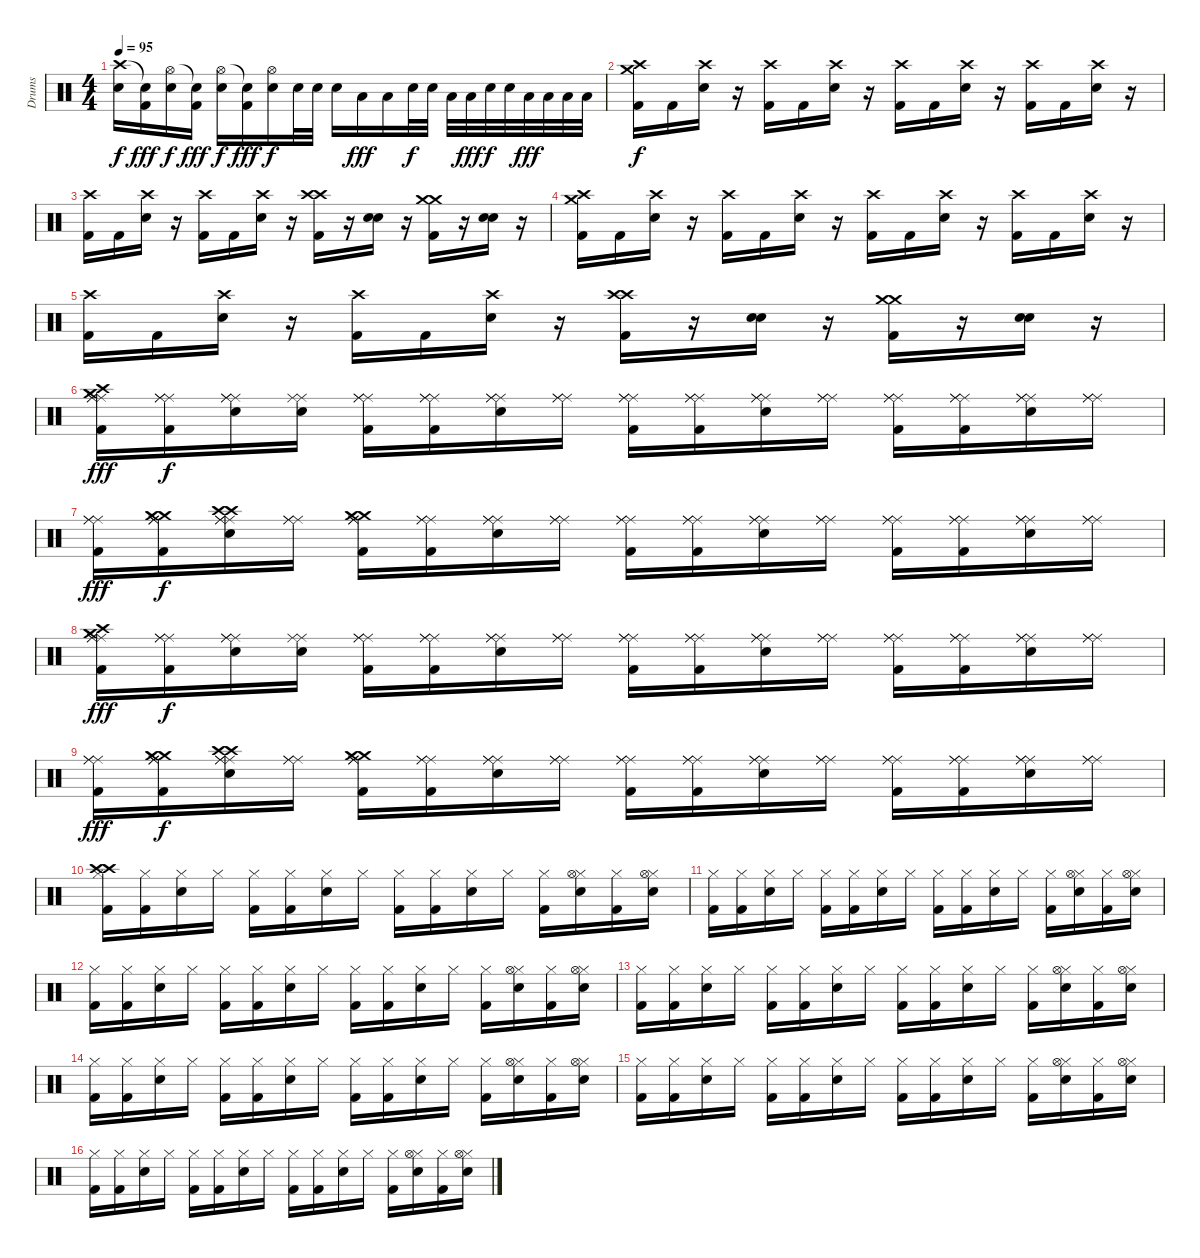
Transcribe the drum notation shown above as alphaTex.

\track ("Drums" "Drums") {instrument percussion}
\staff {score}
\articulation defaults
\ts (4 4)
\tempo 95
\clef neutral
\ks c
("Crash high (hit)" "Snare (hit) 2").16{dy f} ("Snare (hit)"{t} "Kick (hit) 2").16{dy fff} ("Hi-Hat (open)" "Snare (hit) 2").16{dy f} ("Snare (hit)"{t} "Kick (hit) 2").16{dy fff} ("Hi-Hat (open)" "Snare (hit) 2").16{dy f} ("Snare (hit)"{t} "Kick (hit) 2").16{dy fff} ("Hi-Hat (open)" "Snare (hit) 2").16{dy f} "Snare (hit) 2".32 "Snare (hit) 2".32 "Snare (hit) 2".16 "Low Tom (hit)".16{dy fff} "Low Floor Tom (hit)".16 "Snare (hit) 2".32{dy f} "Snare (hit) 2".32 "Low Tom (hit)".32 "Low Tom (hit)".32{dy fff} "Snare (hit) 2".32{dy f} "Snare (hit) 2".32 "Low Floor Tom (hit)".32{dy fff} "Low Floor Tom (hit)".32 "Low Floor Tom (hit)".32 "Low Floor Tom (hit)".32 |
("Crash medium (hit)" "Crash high (hit)" "Kick (hit) 2").16{dy f} "Kick (hit) 2".16 ("Crash high (hit)" "Snare (hit) 2").16 r.16 ("Crash high (hit)" "Kick (hit) 2").16 "Kick (hit) 2".16 ("Crash high (hit)" "Snare (hit) 2").16 r.16 ("Crash high (hit)" "Kick (hit) 2").16 "Kick (hit) 2".16 ("Crash high (hit)" "Snare (hit) 2").16 r.16 ("Crash high (hit)" "Kick (hit) 2").16 "Kick (hit) 2".16 ("Crash high (hit)" "Snare (hit) 2").16 r.16 |
("Crash high (hit)" "Kick (hit) 2").16 "Kick (hit) 2".16 ("Crash high (hit)" "Snare (hit) 2").16 r.16 ("Crash high (hit)" "Kick (hit) 2").16 "Kick (hit) 2".16 ("Crash high (hit)" "Snare (hit) 2").16 r.16 ("Crash high (hit)" "Crash high (hit)" "Kick (hit) 2").16 r.16 ("Snare (hit) 2" "Snare (hit) 2").16 r.16 ("Crash medium (hit)" "Crash medium (hit)" "Kick (hit) 2").16 r.16 ("Snare (hit) 2" "Snare (hit) 2").16 r.16 |
("Crash medium (hit)" "Crash high (hit)" "Kick (hit) 2").16 "Kick (hit) 2".16 ("Crash high (hit)" "Snare (hit) 2").16 r.16 ("Crash high (hit)" "Kick (hit) 2").16 "Kick (hit) 2".16 ("Crash high (hit)" "Snare (hit) 2").16 r.16 ("Crash high (hit)" "Kick (hit) 2").16 "Kick (hit) 2".16 ("Crash high (hit)" "Snare (hit) 2").16 r.16 ("Crash high (hit)" "Kick (hit) 2").16 "Kick (hit) 2".16 ("Crash high (hit)" "Snare (hit) 2").16 r.16 |
("Crash high (hit)" "Kick (hit) 2").16 "Kick (hit) 2".16 ("Crash high (hit)" "Snare (hit) 2").16 r.16 ("Crash high (hit)" "Kick (hit) 2").16 "Kick (hit) 2".16 ("Crash high (hit)" "Snare (hit) 2").16 r.16 ("Crash high (hit)" "Crash high (hit)" "Kick (hit) 2").16 r.16 ("Snare (hit) 2" "Snare (hit) 2").16 r.16 ("Crash medium (hit)" "Crash medium (hit)" "Kick (hit) 2").16 r.16 ("Snare (hit) 2" "Snare (hit) 2").16 r.16 |
("Ride (middle)" "Kick (hit) 2" "Crash high (hit)" "Crash medium (hit)" "Ride (middle)" "Ride (middle)").16{dy fff} ("Ride (middle)" "Kick (hit) 2" "Ride (middle)" "Ride (middle)").16{dy f} ("Ride (middle)" "Snare (hit) 2" "Ride (middle)" "Ride (middle)").16 ("Ride (middle)" "Snare (hit)" "Ride (middle)").16 ("Ride (middle)" "Kick (hit) 2" "Ride (middle)" "Ride (middle)").16 ("Ride (middle)" "Kick (hit) 2" "Ride (middle)" "Ride (middle)").16 ("Ride (middle)" "Snare (hit) 2" "Ride (middle)" "Ride (middle)").16 ("Ride (middle)" "Ride (middle)" "Ride (middle)").16 ("Ride (middle)" "Kick (hit) 2" "Ride (middle)" "Ride (middle)").16 ("Ride (middle)" "Kick (hit) 2" "Ride (middle)" "Ride (middle)").16 ("Ride (middle)" "Snare (hit) 2" "Ride (middle)" "Ride (middle)").16 ("Ride (middle)" "Ride (middle)" "Ride (middle)").16 ("Ride (middle)" "Kick (hit) 2" "Ride (middle)" "Ride (middle)").16 ("Ride (middle)" "Kick (hit) 2" "Ride (middle)" "Ride (middle)").16 ("Ride (middle)" "Snare (hit) 2" "Ride (middle)" "Ride (middle)").16 ("Ride (middle)" "Ride (middle)" "Ride (middle)").16 |
("Ride (middle)" "Kick (hit) 2" "Ride (middle)" "Ride (middle)").16{dy fff} ("Ride (middle)" "Kick (hit) 2" "Crash medium (hit)" "Crash medium (hit)" "Ride (middle)" "Ride (middle)").16{dy f} ("Ride (middle)" "Snare (hit) 2" "Crash high (hit)" "Crash high (hit)" "Ride (middle)" "Ride (middle)").16 ("Ride (middle)" "Ride (middle)" "Ride (middle)").16 ("Ride (middle)" "Kick (hit) 2" "Crash medium (hit)" "Crash medium (hit)" "Ride (middle)" "Ride (middle)").16 ("Ride (middle)" "Kick (hit) 2" "Ride (middle)" "Ride (middle)").16 ("Ride (middle)" "Snare (hit) 2" "Ride (middle)" "Ride (middle)").16 ("Ride (middle)" "Ride (middle)" "Ride (middle)").16 ("Ride (middle)" "Kick (hit) 2" "Ride (middle)" "Ride (middle)").16 ("Ride (middle)" "Kick (hit) 2" "Ride (middle)" "Ride (middle)").16 ("Ride (middle)" "Snare (hit) 2" "Ride (middle)" "Ride (middle)").16 ("Ride (middle)" "Ride (middle)" "Ride (middle)").16 ("Ride (middle)" "Kick (hit) 2" "Ride (middle)" "Ride (middle)").16 ("Ride (middle)" "Kick (hit) 2" "Ride (middle)" "Ride (middle)").16 ("Ride (middle)" "Snare (hit) 2" "Ride (middle)" "Ride (middle)").16 ("Ride (middle)" "Ride (middle)" "Ride (middle)").16 |
("Ride (middle)" "Kick (hit) 2" "Crash high (hit)" "Crash medium (hit)" "Ride (middle)" "Ride (middle)").16{dy fff} ("Ride (middle)" "Kick (hit) 2" "Ride (middle)" "Ride (middle)").16{dy f} ("Ride (middle)" "Snare (hit) 2" "Ride (middle)" "Ride (middle)").16 ("Ride (middle)" "Snare (hit)" "Ride (middle)").16 ("Ride (middle)" "Kick (hit) 2" "Ride (middle)" "Ride (middle)").16 ("Ride (middle)" "Kick (hit) 2" "Ride (middle)" "Ride (middle)").16 ("Ride (middle)" "Snare (hit) 2" "Ride (middle)" "Ride (middle)").16 ("Ride (middle)" "Ride (middle)" "Ride (middle)").16 ("Ride (middle)" "Kick (hit) 2" "Ride (middle)" "Ride (middle)").16 ("Ride (middle)" "Kick (hit) 2" "Ride (middle)" "Ride (middle)").16 ("Ride (middle)" "Snare (hit) 2" "Ride (middle)" "Ride (middle)").16 ("Ride (middle)" "Ride (middle)" "Ride (middle)").16 ("Ride (middle)" "Kick (hit) 2" "Ride (middle)" "Ride (middle)").16 ("Ride (middle)" "Kick (hit) 2" "Ride (middle)" "Ride (middle)").16 ("Ride (middle)" "Snare (hit) 2" "Ride (middle)" "Ride (middle)").16 ("Ride (middle)" "Ride (middle)" "Ride (middle)").16 |
("Ride (middle)" "Kick (hit) 2" "Ride (middle)" "Ride (middle)").16{dy fff} ("Ride (middle)" "Kick (hit) 2" "Crash medium (hit)" "Crash medium (hit)" "Ride (middle)" "Ride (middle)").16{dy f} ("Ride (middle)" "Snare (hit) 2" "Crash high (hit)" "Crash high (hit)" "Ride (middle)" "Ride (middle)").16 ("Ride (middle)" "Ride (middle)" "Ride (middle)").16 ("Ride (middle)" "Kick (hit) 2" "Crash medium (hit)" "Crash medium (hit)" "Ride (middle)" "Ride (middle)").16 ("Ride (middle)" "Kick (hit) 2" "Ride (middle)" "Ride (middle)").16 ("Ride (middle)" "Snare (hit) 2" "Ride (middle)" "Ride (middle)").16 ("Ride (middle)" "Ride (middle)" "Ride (middle)").16 ("Ride (middle)" "Kick (hit) 2" "Ride (middle)" "Ride (middle)").16 ("Ride (middle)" "Kick (hit) 2" "Ride (middle)" "Ride (middle)").16 ("Ride (middle)" "Snare (hit) 2" "Ride (middle)" "Ride (middle)").16 ("Ride (middle)" "Ride (middle)" "Ride (middle)").16 ("Ride (middle)" "Kick (hit) 2" "Ride (middle)" "Ride (middle)").16 ("Ride (middle)" "Kick (hit) 2" "Ride (middle)" "Ride (middle)").16 ("Ride (middle)" "Snare (hit) 2" "Ride (middle)" "Ride (middle)").16 ("Ride (middle)" "Ride (middle)" "Ride (middle)").16 |
("Hi-Hat (closed)" "Kick (hit) 2" "Crash high (hit)" "Crash high (hit)").16 ("Hi-Hat (closed)" "Kick (hit) 2").16 ("Hi-Hat (closed)" "Snare (hit) 2").16 "Hi-Hat (closed)".16 ("Hi-Hat (closed)" "Kick (hit) 2").16 ("Hi-Hat (closed)" "Kick (hit) 2").16 ("Hi-Hat (closed)" "Snare (hit) 2").16 "Hi-Hat (closed)".16 ("Hi-Hat (closed)" "Kick (hit) 2").16 ("Hi-Hat (closed)" "Kick (hit) 2").16 ("Hi-Hat (closed)" "Snare (hit) 2").16 "Hi-Hat (closed)".16 ("Hi-Hat (closed)" "Kick (hit) 2").16 ("Hi-Hat (closed)" "Hi-Hat (open)" "Snare (hit) 2").16 ("Hi-Hat (closed)" "Kick (hit) 2").16 ("Hi-Hat (closed)" "Hi-Hat (open)" "Snare (hit) 2").16 |
("Hi-Hat (closed)" "Kick (hit) 2").16 ("Hi-Hat (closed)" "Kick (hit) 2").16 ("Hi-Hat (closed)" "Snare (hit) 2").16 "Hi-Hat (closed)".16 ("Hi-Hat (closed)" "Kick (hit) 2").16 ("Hi-Hat (closed)" "Kick (hit) 2").16 ("Hi-Hat (closed)" "Snare (hit) 2").16 "Hi-Hat (closed)".16 ("Hi-Hat (closed)" "Kick (hit) 2").16 ("Hi-Hat (closed)" "Kick (hit) 2").16 ("Hi-Hat (closed)" "Snare (hit) 2").16 "Hi-Hat (closed)".16 ("Hi-Hat (closed)" "Kick (hit) 2").16 ("Hi-Hat (closed)" "Hi-Hat (open)" "Snare (hit) 2").16 ("Hi-Hat (closed)" "Kick (hit) 2").16 ("Hi-Hat (closed)" "Hi-Hat (open)" "Snare (hit) 2").16 |
("Hi-Hat (closed)" "Kick (hit) 2").16 ("Hi-Hat (closed)" "Kick (hit) 2").16 ("Hi-Hat (closed)" "Snare (hit) 2").16 "Hi-Hat (closed)".16 ("Hi-Hat (closed)" "Kick (hit) 2").16 ("Hi-Hat (closed)" "Kick (hit) 2").16 ("Hi-Hat (closed)" "Snare (hit) 2").16 "Hi-Hat (closed)".16 ("Hi-Hat (closed)" "Kick (hit) 2").16 ("Hi-Hat (closed)" "Kick (hit) 2").16 ("Hi-Hat (closed)" "Snare (hit) 2").16 "Hi-Hat (closed)".16 ("Hi-Hat (closed)" "Kick (hit) 2").16 ("Hi-Hat (closed)" "Hi-Hat (open)" "Snare (hit) 2").16 ("Hi-Hat (closed)" "Kick (hit) 2").16 ("Hi-Hat (closed)" "Hi-Hat (open)" "Snare (hit) 2").16 |
("Hi-Hat (closed)" "Kick (hit) 2").16 ("Hi-Hat (closed)" "Kick (hit) 2").16 ("Hi-Hat (closed)" "Snare (hit) 2").16 "Hi-Hat (closed)".16 ("Hi-Hat (closed)" "Kick (hit) 2").16 ("Hi-Hat (closed)" "Kick (hit) 2").16 ("Hi-Hat (closed)" "Snare (hit) 2").16 "Hi-Hat (closed)".16 ("Hi-Hat (closed)" "Kick (hit) 2").16 ("Hi-Hat (closed)" "Kick (hit) 2").16 ("Hi-Hat (closed)" "Snare (hit) 2").16 "Hi-Hat (closed)".16 ("Hi-Hat (closed)" "Kick (hit) 2").16 ("Hi-Hat (closed)" "Hi-Hat (open)" "Snare (hit) 2").16 ("Hi-Hat (closed)" "Kick (hit) 2").16 ("Hi-Hat (closed)" "Hi-Hat (open)" "Snare (hit) 2").16 |
("Hi-Hat (closed)" "Kick (hit) 2").16 ("Hi-Hat (closed)" "Kick (hit) 2").16 ("Hi-Hat (closed)" "Snare (hit) 2").16 "Hi-Hat (closed)".16 ("Hi-Hat (closed)" "Kick (hit) 2").16 ("Hi-Hat (closed)" "Kick (hit) 2").16 ("Hi-Hat (closed)" "Snare (hit) 2").16 "Hi-Hat (closed)".16 ("Hi-Hat (closed)" "Kick (hit) 2").16 ("Hi-Hat (closed)" "Kick (hit) 2").16 ("Hi-Hat (closed)" "Snare (hit) 2").16 "Hi-Hat (closed)".16 ("Hi-Hat (closed)" "Kick (hit) 2").16 ("Hi-Hat (closed)" "Hi-Hat (open)" "Snare (hit) 2").16 ("Hi-Hat (closed)" "Kick (hit) 2").16 ("Hi-Hat (closed)" "Hi-Hat (open)" "Snare (hit) 2").16 |
("Hi-Hat (closed)" "Kick (hit) 2").16 ("Hi-Hat (closed)" "Kick (hit) 2").16 ("Hi-Hat (closed)" "Snare (hit) 2").16 "Hi-Hat (closed)".16 ("Hi-Hat (closed)" "Kick (hit) 2").16 ("Hi-Hat (closed)" "Kick (hit) 2").16 ("Hi-Hat (closed)" "Snare (hit) 2").16 "Hi-Hat (closed)".16 ("Hi-Hat (closed)" "Kick (hit) 2").16 ("Hi-Hat (closed)" "Kick (hit) 2").16 ("Hi-Hat (closed)" "Snare (hit) 2").16 "Hi-Hat (closed)".16 ("Hi-Hat (closed)" "Kick (hit) 2").16 ("Hi-Hat (closed)" "Hi-Hat (open)" "Snare (hit) 2").16 ("Hi-Hat (closed)" "Kick (hit) 2").16 ("Hi-Hat (closed)" "Hi-Hat (open)" "Snare (hit) 2").16 |
("Hi-Hat (closed)" "Kick (hit) 2").16 ("Hi-Hat (closed)" "Kick (hit) 2").16 ("Hi-Hat (closed)" "Snare (hit) 2").16 "Hi-Hat (closed)".16 ("Hi-Hat (closed)" "Kick (hit) 2").16 ("Hi-Hat (closed)" "Kick (hit) 2").16 ("Hi-Hat (closed)" "Snare (hit) 2").16 "Hi-Hat (closed)".16 ("Hi-Hat (closed)" "Kick (hit) 2").16 ("Hi-Hat (closed)" "Kick (hit) 2").16 ("Hi-Hat (closed)" "Snare (hit) 2").16 "Hi-Hat (closed)".16 ("Hi-Hat (closed)" "Kick (hit) 2").16 ("Hi-Hat (closed)" "Hi-Hat (open)" "Snare (hit) 2").16 ("Hi-Hat (closed)" "Kick (hit) 2").16 ("Hi-Hat (closed)" "Hi-Hat (open)" "Snare (hit) 2").16
